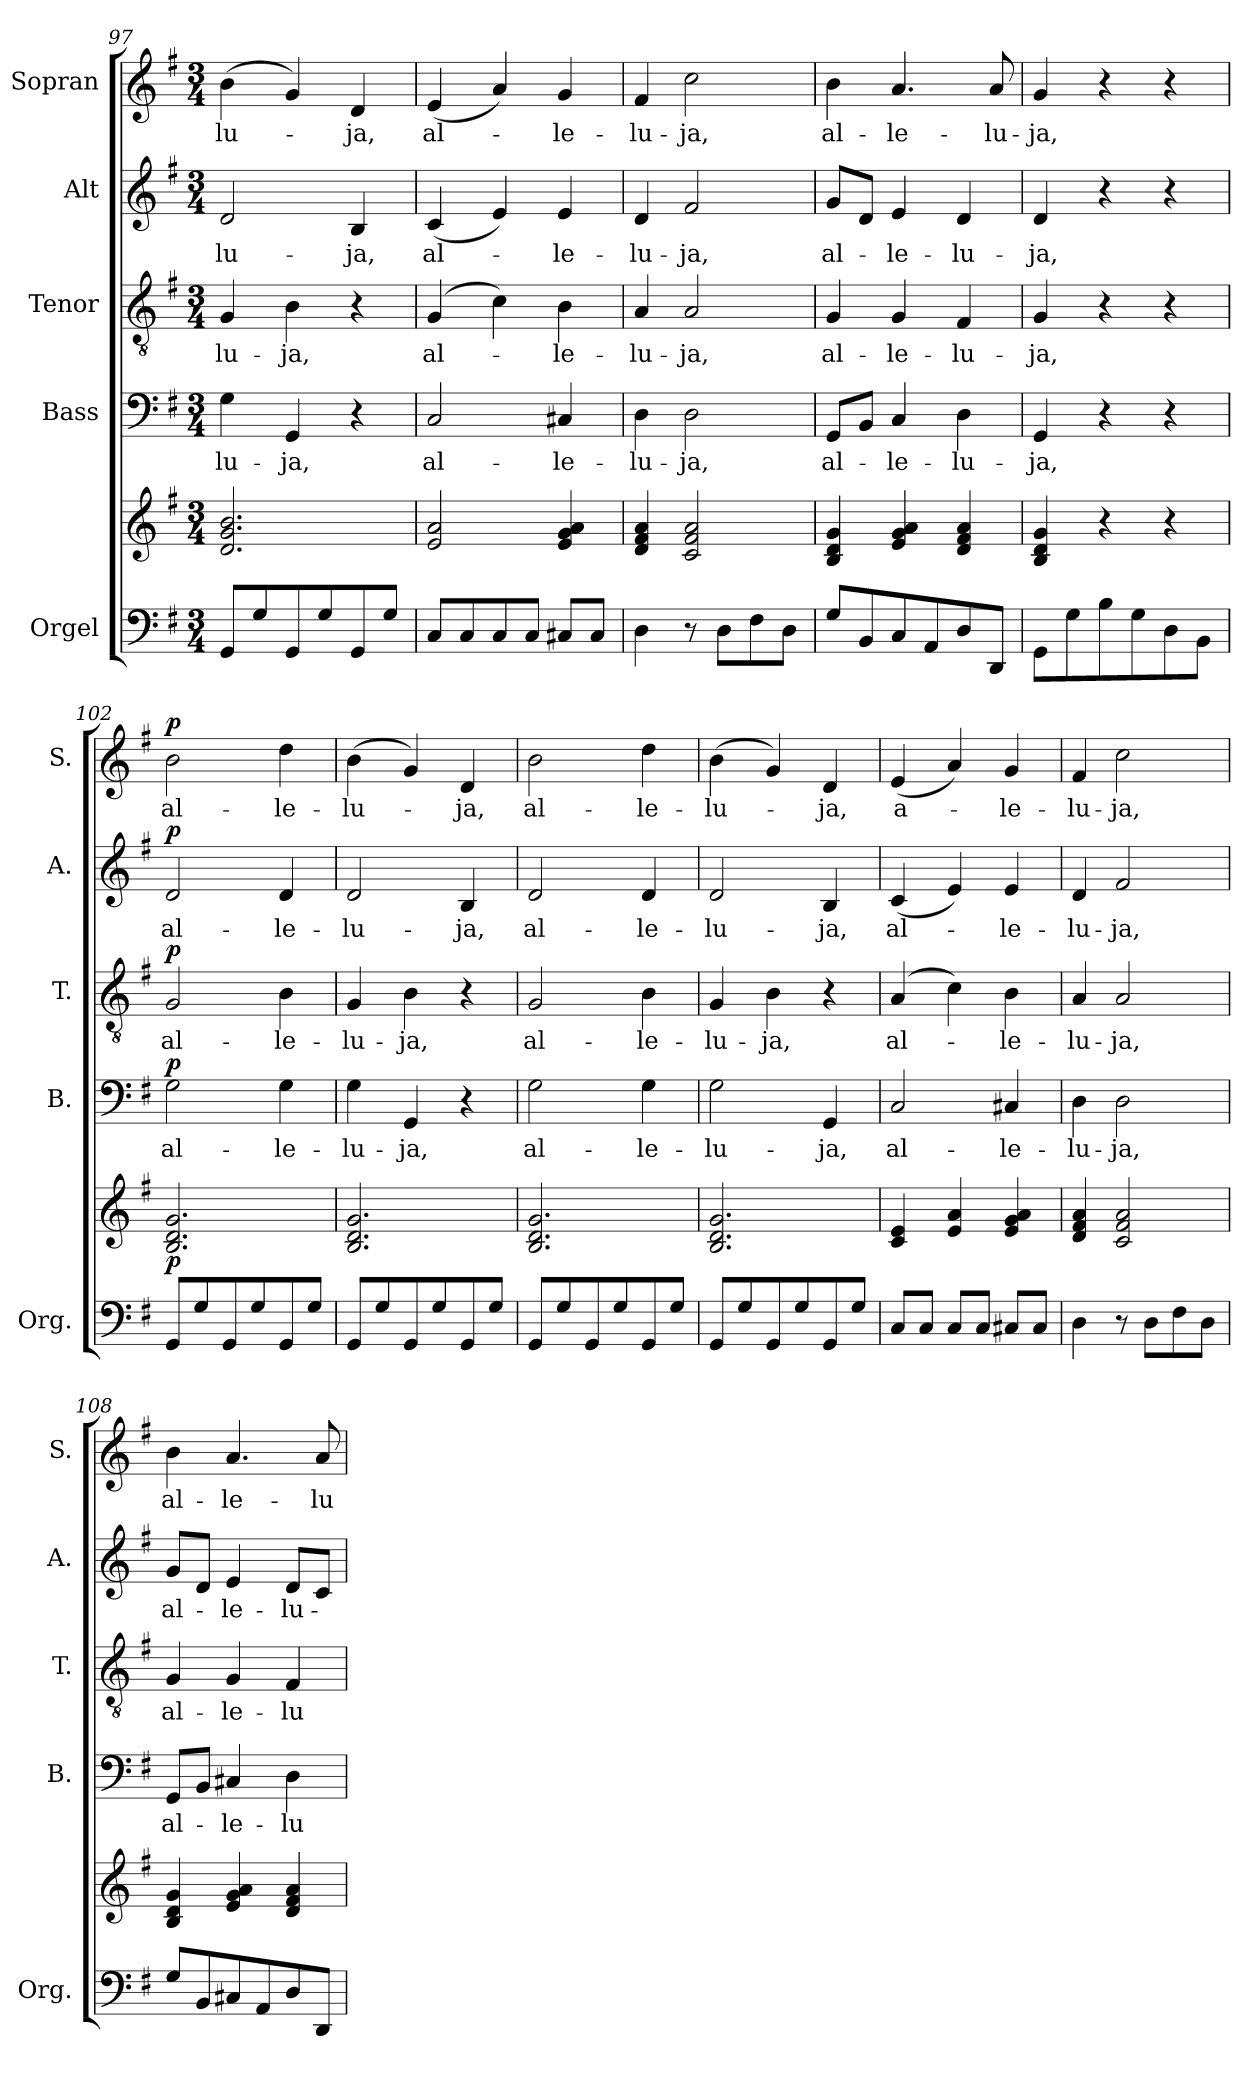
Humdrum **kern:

**kern	**kern	**dynam	**kern	**text	**dynam	**kern	**text	**dynam	**kern	**text	**dynam	**kern	**text	**dynam
*part5	*part5	*part5	*part4	*part4	*part4	*part3	*part3	*part3	*part2	*part2	*part2	*part1	*part1	*part1
*staff6	*staff5	*staff5/6	*staff4	*staff4	*staff4	*staff3	*staff3	*staff3	*staff2	*staff2	*staff2	*staff1	*staff1	*staff1
*I"Orgel	*	*	*I"Bass	*	*	*I"Tenor	*	*	*I"Alt	*	*	*I"Sopran	*	*
*I'Org.	*	*	*I'B.	*	*	*I'T.	*	*	*I'A.	*	*	*I'S.	*	*
*clefF4	*clefG2	*	*clefF4	*	*	*clefGv2	*	*	*clefG2	*	*	*clefG2	*	*
*k[f#]	*k[f#]	*	*k[f#]	*	*	*k[f#]	*	*	*k[f#]	*	*	*k[f#]	*	*
*G:	*G:	*	*G:	*	*	*G:	*	*	*G:	*	*	*G:	*	*
*M3/4	*M3/4	*	*M3/4	*	*	*M3/4	*	*	*M3/4	*	*	*M3/4	*	*
=97	=97	=97	=97	=97	=97	=97	=97	=97	=97	=97	=97	=97	=97	=97
!	!	!	!	!LO:LY:b	!	!	!LO:LY:b	!	!	!LO:LY:b	!	!	!LO:LY:b	!
8GG/L	2.d/ 2.g/ 2.b/	.	4G\	-lu-	.	4G/	-lu-	.	2d/	-lu-	.	(>4b\	-lu-	.
8G/	.	.	.	.	.	.	.	.	.	.	.	.	.	.
!	!	!	!	!LO:LY:b	!	!	!LO:LY:b	!	!	!	!	!	!	!
8GG/	.	.	4GG/	-ja,	.	4B\	-ja,	.	.	.	.	4g/)	.	.
8G/	.	.	.	.	.	.	.	.	.	.	.	.	.	.
!	!	!	!	!	!	!	!	!	!	!LO:LY:b	!	!	!LO:LY:b	!
8GG/	.	.	4r	.	.	4r	.	.	4B/	-ja,	.	4d/	-ja,	.
8G/J	.	.	.	.	.	.	.	.	.	.	.	.	.	.
!!LO:LB:g=z
=98	=98	=98	=98	=98	=98	=98	=98	=98	=98	=98	=98	=98	=98	=98
!	!	!	!	!LO:LY:b	!	!	!LO:LY:b	!	!	!LO:LY:b	!	!	!LO:LY:b	!
8C/L	2e/ 2a/	.	2C/	al-	.	(4G/	al-	.	(<4c/	al-	.	(<4e/	al-	.
8C/	.	.	.	.	.	.	.	.	.	.	.	.	.	.
8C/	.	.	.	.	.	4c\)	.	.	4e/)	.	.	4a/)	.	.
8C/J	.	.	.	.	.	.	.	.	.	.	.	.	.	.
!	!	!	!	!LO:LY:b	!	!	!LO:LY:b	!	!	!LO:LY:b	!	!	!LO:LY:b	!
8C#X/L	4e/ 4g/ 4a/	.	4C#X/	-le-	.	4B\	-le-	.	4e/	-le-	.	4g/	-le-	.
8C#/J	.	.	.	.	.	.	.	.	.	.	.	.	.	.
=99	=99	=99	=99	=99	=99	=99	=99	=99	=99	=99	=99	=99	=99	=99
!	!	!	!	!LO:LY:b	!	!	!LO:LY:b	!	!	!LO:LY:b	!	!	!LO:LY:b	!
4D\	4d/ 4f#/ 4a/	.	4D\	-lu-	.	4A/	-lu-	.	4d/	-lu-	.	4f#/	-lu-	.
!	!	!	!	!LO:LY:b	!	!	!LO:LY:b	!	!	!LO:LY:b	!	!	!LO:LY:b	!
8r	2c/ 2f#/ 2a/	.	2D\	-ja,	.	2A/	-ja,	.	2f#/	-ja,	.	2cc\	-ja,	.
8D\L	.	.	.	.	.	.	.	.	.	.	.	.	.	.
8F#\	.	.	.	.	.	.	.	.	.	.	.	.	.	.
8D\J	.	.	.	.	.	.	.	.	.	.	.	.	.	.
=100	=100	=100	=100	=100	=100	=100	=100	=100	=100	=100	=100	=100	=100	=100
!	!	!	!	!LO:LY:b	!	!	!LO:LY:b	!	!	!LO:LY:b	!	!	!LO:LY:b	!
8G/L	4B/ 4d/ 4g/	.	8GG/L	al-	.	4G/	al-	.	8g/L	al-	.	4b\	al-	.
8BB/	.	.	8BB/J	.	.	.	.	.	8d/J	.	.	.	.	.
!	!	!	!	!LO:LY:b	!	!	!LO:LY:b	!	!	!LO:LY:b	!	!	!LO:LY:b	!
8C/	4e/ 4g/ 4a/	.	4C/	-le-	.	4G/	-le-	.	4e/	-le-	.	4.a/	-le-	.
8AA/	.	.	.	.	.	.	.	.	.	.	.	.	.	.
!	!	!	!	!LO:LY:b	!	!	!LO:LY:b	!	!	!LO:LY:b	!	!	!	!
8D/	4d/ 4f#/ 4a/	.	4D\	-lu-	.	4F#/	-lu-	.	4d/	-lu-	.	.	.	.
!	!	!	!	!	!	!	!	!	!	!	!	!	!LO:LY:b	!
8DD/J	.	.	.	.	.	.	.	.	.	.	.	8a/	-lu-	.
=101	=101	=101	=101	=101	=101	=101	=101	=101	=101	=101	=101	=101	=101	=101
!	!	!	!	!LO:LY:b	!	!	!LO:LY:b	!	!	!LO:LY:b	!	!	!LO:LY:b	!
8GG\L	4B/ 4d/ 4g/	.	4GG/	-ja,	.	4G/	-ja,	.	4d/	-ja,	.	4g/	-ja,	.
8G\	.	.	.	.	.	.	.	.	.	.	.	.	.	.
8B\	4r	.	4r	.	.	4r	.	.	4r	.	.	4r	.	.
8G\	.	.	.	.	.	.	.	.	.	.	.	.	.	.
8D\	4r	.	4r	.	.	4r	.	.	4r	.	.	4r	.	.
8BB\J	.	.	.	.	.	.	.	.	.	.	.	.	.	.
=102	=102	=102	=102	=102	=102	=102	=102	=102	=102	=102	=102	=102	=102	=102
!	!	!LO:DY:b	!	!LO:LY:b	!LO:DY:a	!	!LO:LY:b	!LO:DY:a	!	!LO:LY:b	!LO:DY:a	!	!LO:LY:b	!LO:DY:a
8GG/L	2.B/ 2.d/ 2.g/	p	2G\	al-	p	2G/	al-	p	2d/	al-	p	2b\	al-	p
8G/	.	.	.	.	.	.	.	.	.	.	.	.	.	.
8GG/	.	.	.	.	.	.	.	.	.	.	.	.	.	.
8G/	.	.	.	.	.	.	.	.	.	.	.	.	.	.
!	!	!	!	!LO:LY:b	!	!	!LO:LY:b	!	!	!LO:LY:b	!	!	!LO:LY:b	!
8GG/	.	.	4G\	-le-	.	4B\	-le-	.	4d/	-le-	.	4dd\	-le-	.
8G/J	.	.	.	.	.	.	.	.	.	.	.	.	.	.
=103	=103	=103	=103	=103	=103	=103	=103	=103	=103	=103	=103	=103	=103	=103
!	!	!	!	!LO:LY:b	!	!	!LO:LY:b	!	!	!LO:LY:b	!	!	!LO:LY:b	!
8GG/L	2.B/ 2.d/ 2.g/	.	4G\	-lu-	.	4G/	-lu-	.	2d/	-lu-	.	(>4b\	-lu-	.
8G/	.	.	.	.	.	.	.	.	.	.	.	.	.	.
!	!	!	!	!LO:LY:b	!	!	!LO:LY:b	!	!	!	!	!	!	!
8GG/	.	.	4GG/	-ja,	.	4B\	-ja,	.	.	.	.	4g/)	.	.
8G/	.	.	.	.	.	.	.	.	.	.	.	.	.	.
!	!	!	!	!	!	!	!	!	!	!LO:LY:b	!	!	!LO:LY:b	!
8GG/	.	.	4r	.	.	4r	.	.	4B/	-ja,	.	4d/	-ja,	.
8G/J	.	.	.	.	.	.	.	.	.	.	.	.	.	.
=104	=104	=104	=104	=104	=104	=104	=104	=104	=104	=104	=104	=104	=104	=104
!	!	!	!	!LO:LY:b	!	!	!LO:LY:b	!	!	!LO:LY:b	!	!	!LO:LY:b	!
8GG/L	2.B/ 2.d/ 2.g/	.	2G\	al-	.	2G/	al-	.	2d/	al-	.	2b\	al-	.
8G/	.	.	.	.	.	.	.	.	.	.	.	.	.	.
8GG/	.	.	.	.	.	.	.	.	.	.	.	.	.	.
8G/	.	.	.	.	.	.	.	.	.	.	.	.	.	.
!	!	!	!	!LO:LY:b	!	!	!LO:LY:b	!	!	!LO:LY:b	!	!	!LO:LY:b	!
8GG/	.	.	4G\	-le-	.	4B\	-le-	.	4d/	-le-	.	4dd\	-le-	.
8G/J	.	.	.	.	.	.	.	.	.	.	.	.	.	.
!!LO:PB:g=z
=105	=105	=105	=105	=105	=105	=105	=105	=105	=105	=105	=105	=105	=105	=105
!	!	!	!	!LO:LY:b	!	!	!LO:LY:b	!	!	!LO:LY:b	!	!	!LO:LY:b	!
8GG/L	2.B/ 2.d/ 2.g/	.	2G\	-lu-	.	4G/	-lu-	.	2d/	-lu-	.	(>4b\	-lu-	.
8G/	.	.	.	.	.	.	.	.	.	.	.	.	.	.
!	!	!	!	!	!	!	!LO:LY:b	!	!	!	!	!	!	!
8GG/	.	.	.	.	.	4B\	-ja,	.	.	.	.	4g/)	.	.
8G/	.	.	.	.	.	.	.	.	.	.	.	.	.	.
!	!	!	!	!LO:LY:b	!	!	!	!	!	!LO:LY:b	!	!	!LO:LY:b	!
8GG/	.	.	4GG/	-ja,	.	4r	.	.	4B/	-ja,	.	4d/	-ja,	.
8G/J	.	.	.	.	.	.	.	.	.	.	.	.	.	.
=106	=106	=106	=106	=106	=106	=106	=106	=106	=106	=106	=106	=106	=106	=106
!	!	!	!	!LO:LY:b	!	!	!LO:LY:b	!	!	!LO:LY:b	!	!	!LO:LY:b	!
8C/L	4c/ 4e/	.	2C/	al-	.	(4A/	al-	.	(<4c/	al-	.	(<4e/	a-	.
8C/J	.	.	.	.	.	.	.	.	.	.	.	.	.	.
8C/L	4e/ 4a/	.	.	.	.	4c\)	.	.	4e/)	.	.	4a/)	.	.
8C/J	.	.	.	.	.	.	.	.	.	.	.	.	.	.
!	!	!	!	!LO:LY:b	!	!	!LO:LY:b	!	!	!LO:LY:b	!	!	!LO:LY:b	!
8C#X/L	4e/ 4g/ 4a/	.	4C#X/	-le-	.	4B\	-le-	.	4e/	-le-	.	4g/	-le-	.
8C#/J	.	.	.	.	.	.	.	.	.	.	.	.	.	.
=107	=107	=107	=107	=107	=107	=107	=107	=107	=107	=107	=107	=107	=107	=107
!	!	!	!	!LO:LY:b	!	!	!LO:LY:b	!	!	!LO:LY:b	!	!	!LO:LY:b	!
4D\	4d/ 4f#/ 4a/	.	4D\	-lu-	.	4A/	-lu-	.	4d/	-lu-	.	4f#/	-lu-	.
!	!	!	!	!LO:LY:b	!	!	!LO:LY:b	!	!	!LO:LY:b	!	!	!LO:LY:b	!
8r	2c/ 2f#/ 2a/	.	2D\	-ja,	.	2A/	-ja,	.	2f#/	-ja,	.	2cc\	-ja,	.
8D\L	.	.	.	.	.	.	.	.	.	.	.	.	.	.
8F#\	.	.	.	.	.	.	.	.	.	.	.	.	.	.
8D\J	.	.	.	.	.	.	.	.	.	.	.	.	.	.
=108	=108	=108	=108	=108	=108	=108	=108	=108	=108	=108	=108	=108	=108	=108
!	!	!	!	!LO:LY:b	!	!	!LO:LY:b	!	!	!LO:LY:b	!	!	!LO:LY:b	!
8G/L	4B/ 4d/ 4g/	.	8GG/L	al-	.	4G/	al-	.	8g/L	al-	.	4b\	al-	.
8BB/	.	.	8BB/J	.	.	.	.	.	8d/J	.	.	.	.	.
!	!	!	!	!LO:LY:b	!	!	!LO:LY:b	!	!	!LO:LY:b	!	!	!LO:LY:b	!
8C#X/	4e/ 4g/ 4a/	.	4C#X/	-le-	.	4G/	-le-	.	4e/	-le-	.	4.a/	-le-	.
8AA/	.	.	.	.	.	.	.	.	.	.	.	.	.	.
!	!	!	!	!LO:LY:b	!	!	!LO:LY:b	!	!	!LO:LY:b	!	!	!	!
8D/	4d/ 4f#/ 4a/	.	4D\	-lu-	.	4F#/	-lu-	.	8d/L	-lu-	.	.	.	.
!	!	!	!	!	!	!	!	!	!	!	!	!	!LO:LY:b	!
8DD/J	.	.	.	.	.	.	.	.	8c/J	.	.	8a/	-lu-	.
=	=	=	=	=	=	=	=	=	=	=	=	=	=	=
*-	*-	*-	*-	*-	*-	*-	*-	*-	*-	*-	*-	*-	*-	*-
